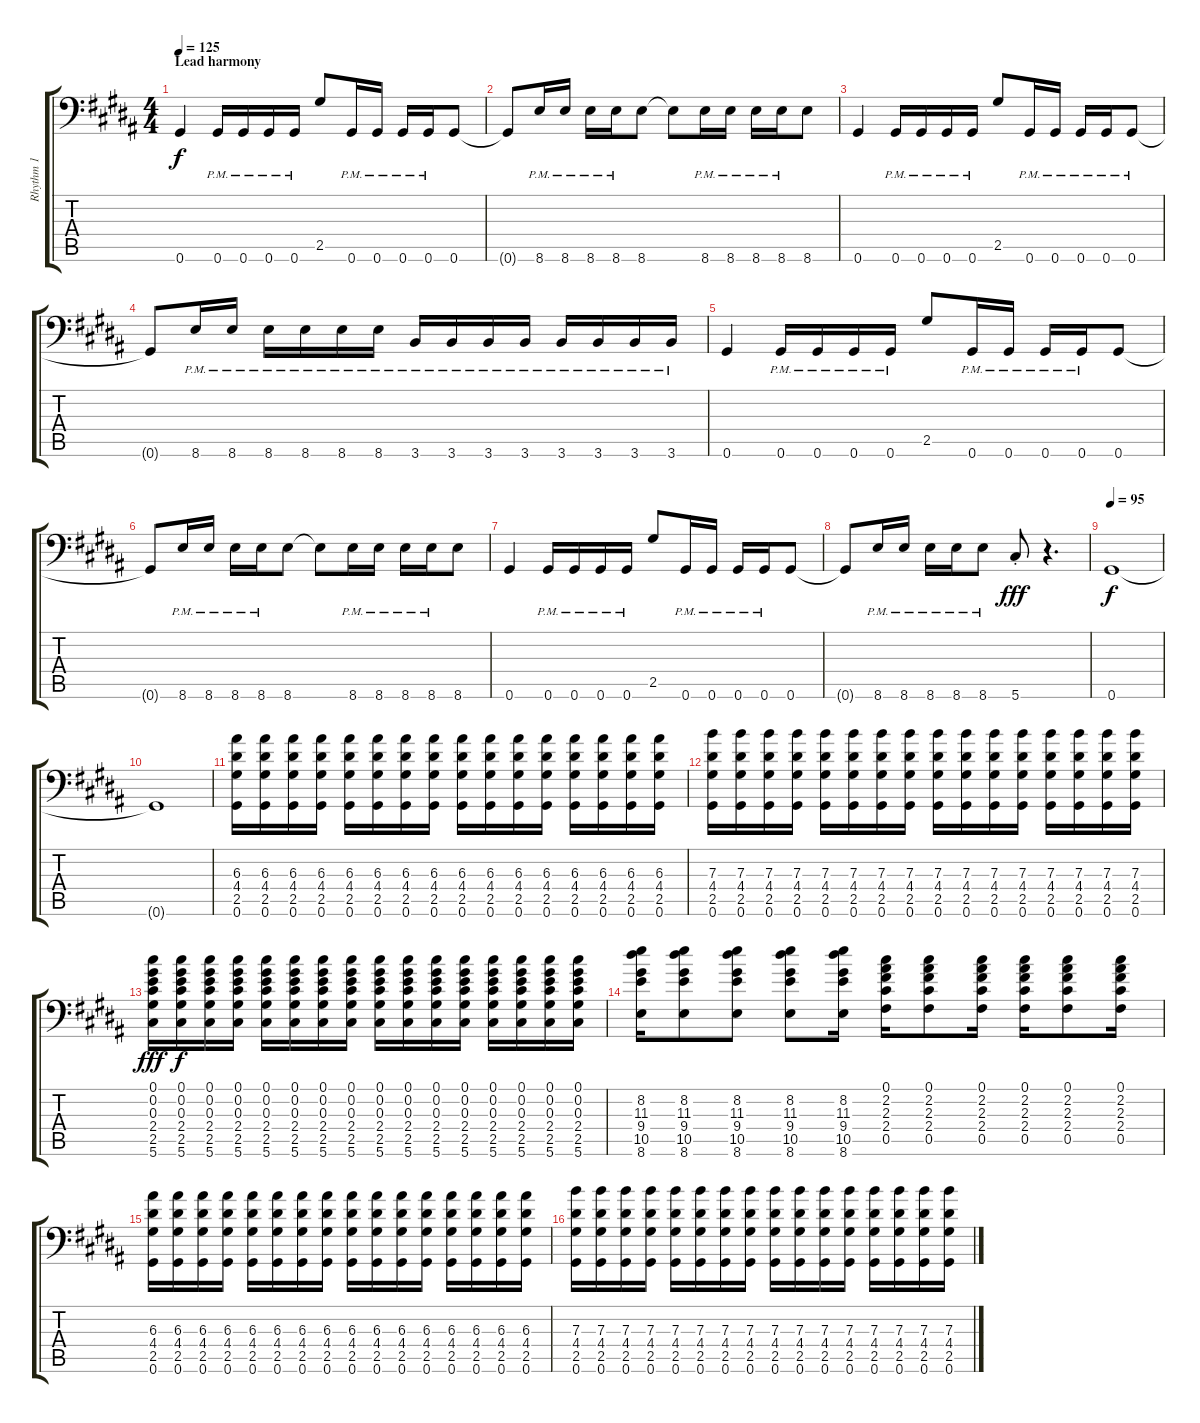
\track ("Rhythm 1" "Rhythm 1") {instrument distortionguitar}
\staff {score tabs}
\tuning (Db4 Ab3 E3 B2 Gb2 Ab1) {hide}
\ts (4 4)
\section ("" "Lead harmony")
\tempo 125
\clef f4
\ks b
0.6.4{dy f} 0.6{pm}.16 0.6{pm}.16 0.6{pm}.16 0.6{pm}.16 2.5.8 0.6{pm}.16 0.6{pm}.16 0.6{pm}.16 0.6{pm}.16 0.6.8 |
0.6{t}.8 8.6{pm}.16 8.6{pm}.16 8.6{pm}.16 8.6{pm}.16 8.6.8 8.6{t}.8 8.6{pm}.16 8.6{pm}.16 8.6{pm}.16 8.6{pm}.16 8.6.8 |
0.6.4 0.6{pm}.16 0.6{pm}.16 0.6{pm}.16 0.6{pm}.16 2.5.8 0.6{pm}.16 0.6{pm}.16 0.6{pm}.16 0.6{pm}.16 0.6{pm}.8 |
0.6{t}.8 8.6{pm}.16 8.6{pm}.16 8.6{pm}.16 8.6{pm}.16 8.6{pm}.16 8.6{pm}.16 3.6{pm}.16 3.6{pm}.16 3.6{pm}.16 3.6{pm}.16 3.6{pm}.16 3.6{pm}.16 3.6{pm}.16 3.6{pm}.16 |
0.6.4 0.6{pm}.16 0.6{pm}.16 0.6{pm}.16 0.6{pm}.16 2.5.8 0.6{pm}.16 0.6{pm}.16 0.6{pm}.16 0.6{pm}.16 0.6.8 |
0.6{t}.8 8.6{pm}.16 8.6{pm}.16 8.6{pm}.16 8.6{pm}.16 8.6.8 8.6{t}.8 8.6{pm}.16 8.6{pm}.16 8.6{pm}.16 8.6{pm}.16 8.6.8 |
0.6.4 0.6{pm}.16 0.6{pm}.16 0.6{pm}.16 0.6{pm}.16 2.5.8 0.6{pm}.16 0.6{pm}.16 0.6{pm}.16 0.6{pm}.16 0.6.8 |
0.6{t}.8 8.6{pm}.16 8.6{pm}.16 8.6{pm}.16 8.6{pm}.16 8.6{pm}.8 5.6{st}.8{dy fff} r.4{d} |
\tempo 95
0.6.1{dy f volume 12} |
0.6{t}.1 |
(6.3 4.4 2.5 0.6).16{volume 14} (6.3 4.4 2.5 0.6).16 (6.3 4.4 2.5 0.6).16 (6.3 4.4 2.5 0.6).16 (6.3 4.4 2.5 0.6).16 (6.3 4.4 2.5 0.6).16 (6.3 4.4 2.5 0.6).16 (6.3 4.4 2.5 0.6).16 (6.3 4.4 2.5 0.6).16 (6.3 4.4 2.5 0.6).16 (6.3 4.4 2.5 0.6).16 (6.3 4.4 2.5 0.6).16 (6.3 4.4 2.5 0.6).16 (6.3 4.4 2.5 0.6).16 (6.3 4.4 2.5 0.6).16 (6.3 4.4 2.5 0.6).16 |
(7.3 4.4 2.5 0.6).16 (7.3 4.4 2.5 0.6).16 (7.3 4.4 2.5 0.6).16 (7.3 4.4 2.5 0.6).16 (7.3 4.4 2.5 0.6).16 (7.3 4.4 2.5 0.6).16 (7.3 4.4 2.5 0.6).16 (7.3 4.4 2.5 0.6).16 (7.3 4.4 2.5 0.6).16 (7.3 4.4 2.5 0.6).16 (7.3 4.4 2.5 0.6).16 (7.3 4.4 2.5 0.6).16 (7.3 4.4 2.5 0.6).16 (7.3 4.4 2.5 0.6).16 (7.3 4.4 2.5 0.6).16 (7.3 4.4 2.5 0.6).16 |
(0.1 0.2 0.3 2.4 2.5 5.6).16{dy fff} (0.1 0.2 0.3 2.4 2.5 5.6).16{dy f} (0.1 0.2 0.3 2.4 2.5 5.6).16 (0.1 0.2 0.3 2.4 2.5 5.6).16 (0.1 0.2 0.3 2.4 2.5 5.6).16 (0.1 0.2 0.3 2.4 2.5 5.6).16 (0.1 0.2 0.3 2.4 2.5 5.6).16 (0.1 0.2 0.3 2.4 2.5 5.6).16 (0.1 0.2 0.3 2.4 2.5 5.6).16 (0.1 0.2 0.3 2.4 2.5 5.6).16 (0.1 0.2 0.3 2.4 2.5 5.6).16 (0.1 0.2 0.3 2.4 2.5 5.6).16 (0.1 0.2 0.3 2.4 2.5 5.6).16 (0.1 0.2 0.3 2.4 2.5 5.6).16 (0.1 0.2 0.3 2.4 2.5 5.6).16 (0.1 0.2 0.3 2.4 2.5 5.6).16 |
(8.2 11.3 9.4 10.5 8.6).16 (8.2 11.3 9.4 10.5 8.6).8 (8.2 11.3 9.4 10.5 8.6).8 (8.2 11.3 9.4 10.5 8.6).8 (8.2 11.3 9.4 10.5 8.6).16 (0.1 2.2 2.3 2.4 0.5).16 (0.1 2.2 2.3 2.4 0.5).8 (0.1 2.2 2.3 2.4 0.5).16 (0.1 2.2 2.3 2.4 0.5).16 (0.1 2.2 2.3 2.4 0.5).8 (0.1 2.2 2.3 2.4 0.5).16 |
(6.3 4.4 2.5 0.6).16 (6.3 4.4 2.5 0.6).16 (6.3 4.4 2.5 0.6).16 (6.3 4.4 2.5 0.6).16 (6.3 4.4 2.5 0.6).16 (6.3 4.4 2.5 0.6).16 (6.3 4.4 2.5 0.6).16 (6.3 4.4 2.5 0.6).16 (6.3 4.4 2.5 0.6).16 (6.3 4.4 2.5 0.6).16 (6.3 4.4 2.5 0.6).16 (6.3 4.4 2.5 0.6).16 (6.3 4.4 2.5 0.6).16 (6.3 4.4 2.5 0.6).16 (6.3 4.4 2.5 0.6).16 (6.3 4.4 2.5 0.6).16 |
(7.3 4.4 2.5 0.6).16 (7.3 4.4 2.5 0.6).16 (7.3 4.4 2.5 0.6).16 (7.3 4.4 2.5 0.6).16 (7.3 4.4 2.5 0.6).16 (7.3 4.4 2.5 0.6).16 (7.3 4.4 2.5 0.6).16 (7.3 4.4 2.5 0.6).16 (7.3 4.4 2.5 0.6).16 (7.3 4.4 2.5 0.6).16 (7.3 4.4 2.5 0.6).16 (7.3 4.4 2.5 0.6).16 (7.3 4.4 2.5 0.6).16 (7.3 4.4 2.5 0.6).16 (7.3 4.4 2.5 0.6).16 (7.3 4.4 2.5 0.6).16
